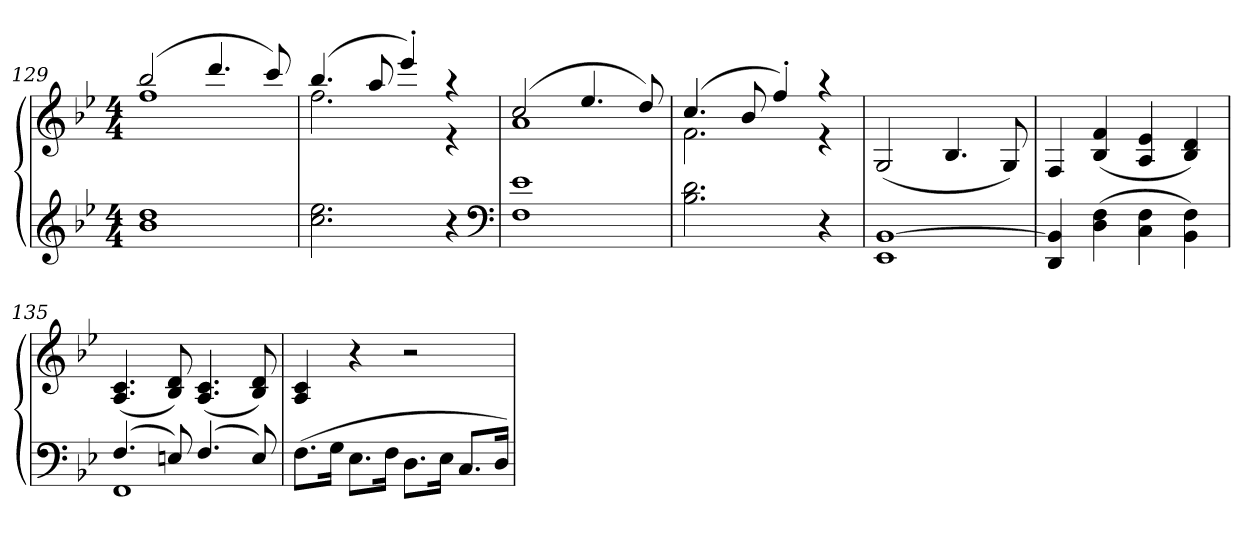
**kern	**kern
*part1	*part1
*staff2	*staff1
*clefG2	*clefG2
*k[b-e-]	*k[b-e-]
*M4/4	*M4/4
=129	=129
*	*^
1b- 1dd	(2bb-	1ff
.	4.ddd	.
.	8ccc)	.
=130	=130	=130
2.cc 2.ee-	(4.bb-	2.ff
.	8aa	.
.	4eee-')	.
4r	4r	4r
*clefF4	*	*
=131	=131	=131
1F 1e-	(2cc	1a
.	4.ee-	.
.	8dd)	.
=132	=132	=132
2.B- 2.d	(4.cc	2.f
.	8b-	.
.	4ff')	.
4r	4r	4r
*	*v	*v
=133	=133
1EE- [1BB-	(2G
.	4.B-
.	8G)
=134	=134
4DD 4BB-]	4F
(4D 4F	(4B- 4f
4C 4F	4A 4e-
4BB- 4F)	4B- 4d)
=135	=135
*^	*
(4.F	1FF	(4.A 4.c
8En)	.	8B- 8d)
(4.F	.	(4.A 4.c
8E)	.	8B- 8d)
*v	*v	*
=136	=136
(8.FL	4A 4c
16GJk	.
8.E-L	4r
16FJk	.
8.DL	2r
16E-Jk	.
8.CL	.
16DJk)	.
=	=
*-	*-
